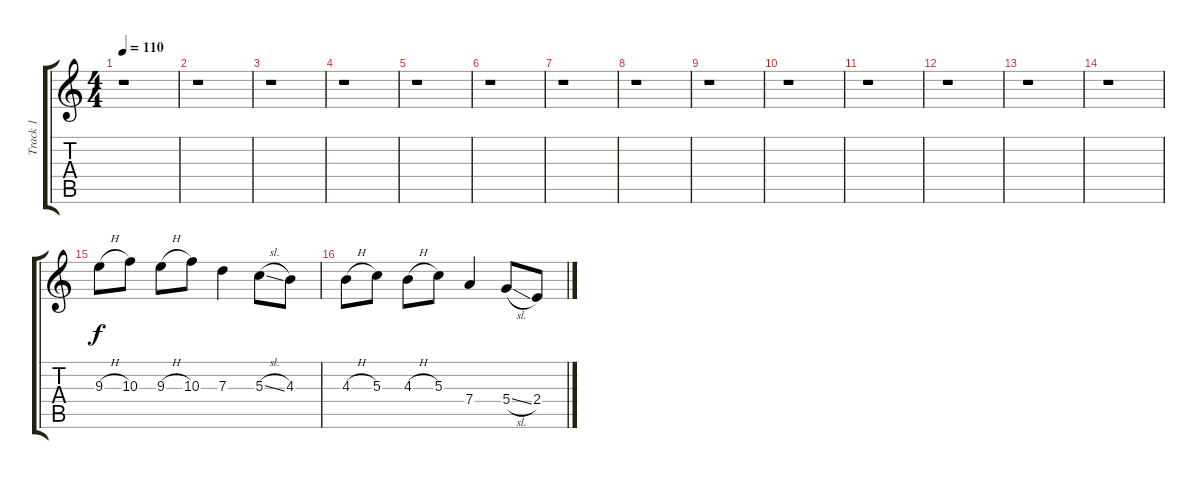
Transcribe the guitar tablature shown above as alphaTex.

\track ("Track 1" "Track 1") {instrument electricguitarclean}
\staff {score tabs}
\tuning (E4 B3 G3 D3 A2 E2) {hide}
\ts (4 4)
\tempo 110
\clef g2
\ks c
r.1{dy f} |
r.1 |
r.1 |
r.1 |
r.1 |
r.1 |
r.1 |
r.1 |
r.1 |
r.1 |
r.1 |
r.1 |
r.1 |
r.1 |
9.3{h}.8 10.3.8 9.3{h}.8 10.3.8 7.3.4 5.3{sl}.8 4.3.8 |
4.3{h}.8 5.3.8 4.3{h}.8 5.3.8 7.4.4 5.4{sl}.8 2.4.8
